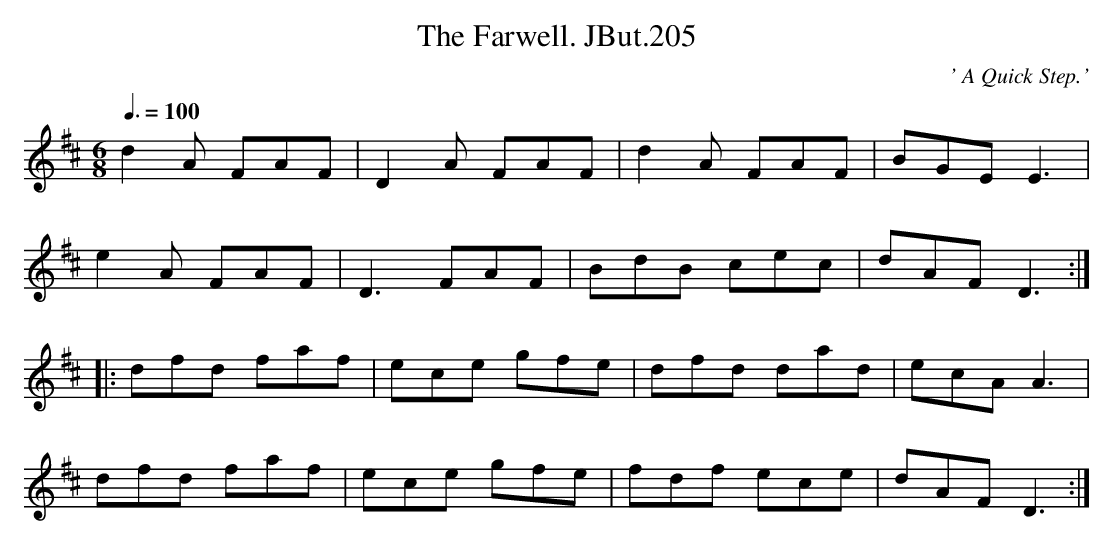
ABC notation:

X:1
T:Farwell. JBut.205, The
C:' A Quick Step.'
M:6/8
L:1/8
Q:3/8=100
K:D
d2A FAF|D2A FAF|d2A FAF|BGE E3|
e2A FAF|D3FAF|BdB cec|dAF D3:|
|:dfd faf|ece gfe|dfd dad|ecA A3|
dfd faf|ece gfe|fdf ece|dAF D3:|
